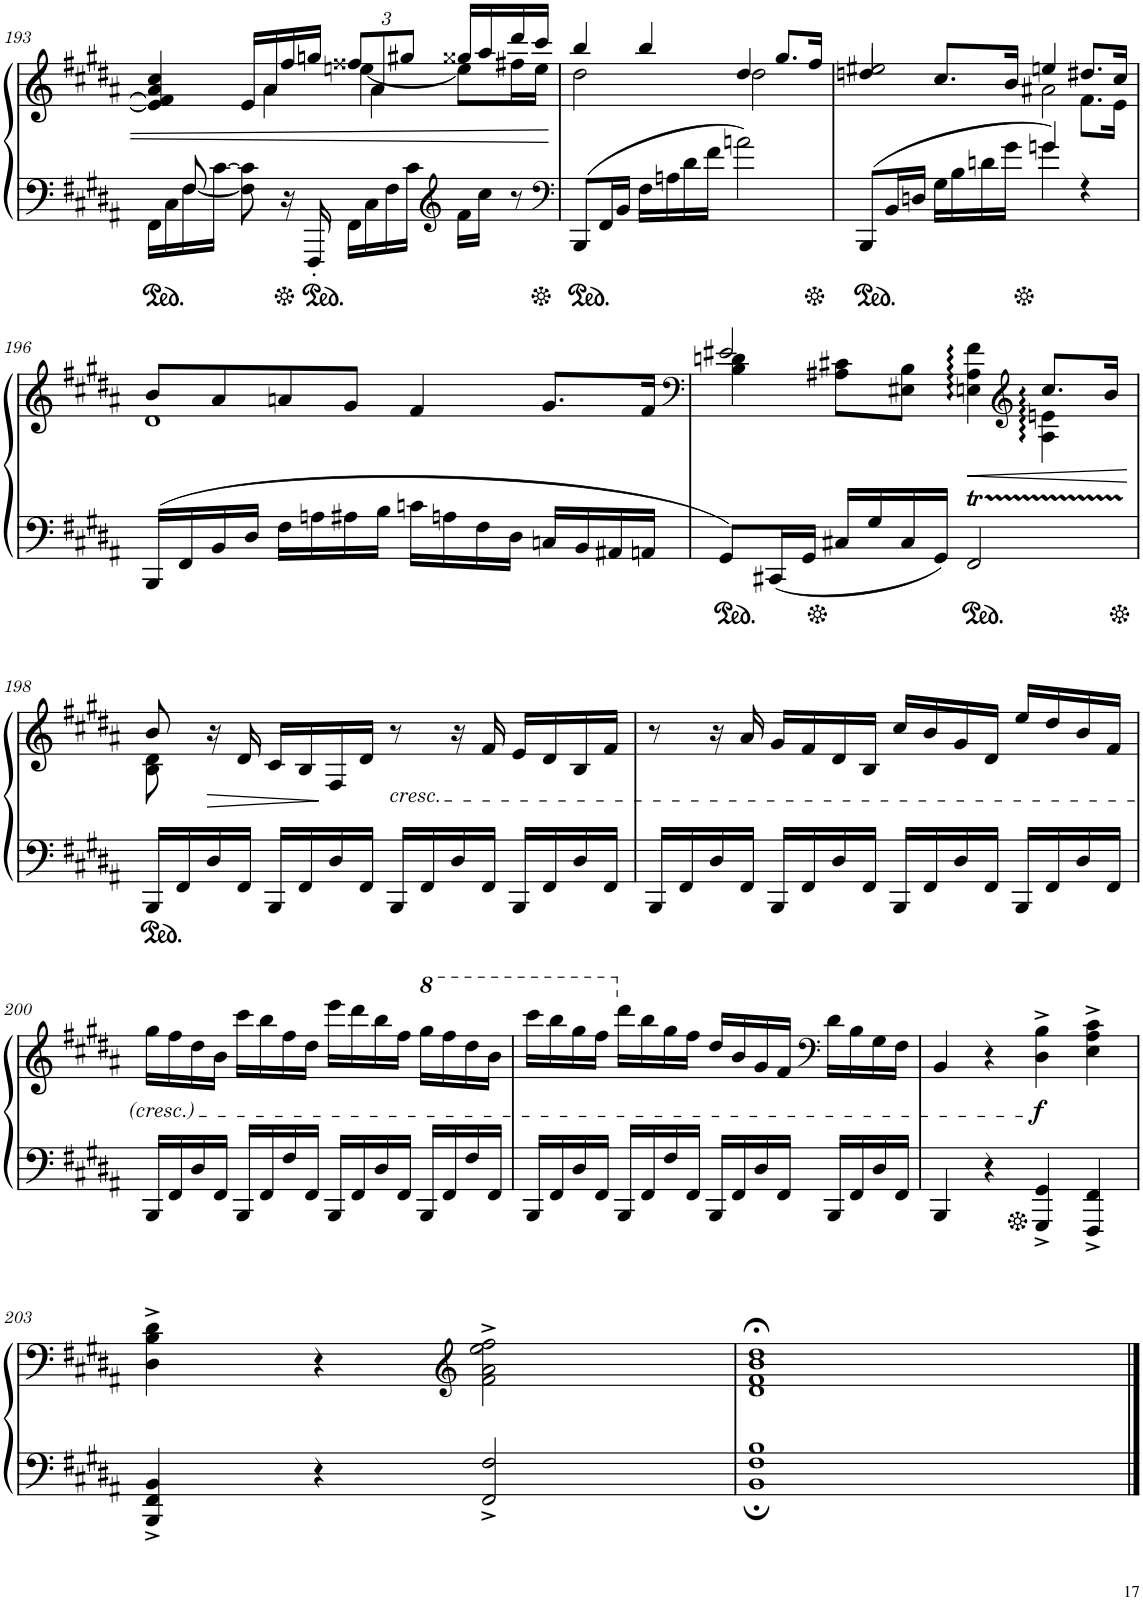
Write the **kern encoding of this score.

**kern	**kern	**dynam
*part1	*part1	*part1
*staff2	*staff1	*staff1/2
*I"Pianinas	*	*
!!LO:PB:g=z
*clefF4	*clefG2	*
*k[f#c#g#d#a#]	*k[f#c#g#d#a#]	*
*M4/4	*M4/4	*
*met(c)	*met(c)	*
=193	=193	=193
*^	*^	*
*	*	*	*^	*
*	*	*	*	*^	*
16FF#\LL	8ryy	4e/] 4f#/] 4a#/ 4cc#/	2ryy	16ryy	2ryy	.
16C#\	.	.	.	16ryy@	.	.
16F#\	[<8F#/	.	.	16ryy@	.	.
[>16c#\JJ	.	.	.	16ryy@	.	.
8F#\] 8c#\]	2.ryy	16e/LL	.	16ryy@	.	.
.	.	16a#/	.	4a#\	.	.
16r	.	16ff#/	.	.	.	.
16FFF#'</	.	16ggn/JJ	.	.	.	.
*	*	*Xbrackettup	*	*	*brackettup	*
16FF#\LL	.	12ff##X/L	[4een\	.	12ryy	.
16C#\	.	.	.	4..ryy	.	.
.	.	12a#/	.	.	6a#\	.
16F#\	.	.	.	.	.	.
.	.	12gg#X/J	.	.	.	.
16c#\JJ	.	.	.	.	.	.
*clefG2	*	*	*	*	*	*
16f#\LL	.	16gg##X/LL	8ee\L]	.	4ryy	.
16cc#\JJ	.	16aa#/	.	.	.	.
8r	.	16ddd#/	16ff#X\L	.	.	.
.	.	16ccc#/JJ	16ee\JJ	.	.	.
*v	*v	*	*	*	*	*
*	*v	*v	*v	*v	*
=194	=194	=194
*clefF4	*	*
*	*^	*
8BBB/L	4bb/	2dd#\	.
16FF#/L	.	.	.
16BB/JJ	.	.	.
16F#\LL	4bb/	.	.
16An\	.	.	.
16d#\	.	.	.
16f#\JJ	.	.	.
2an\	4dd#/	2dd#\	.
.	8.gg#/L	.	.
.	16ff#/Jk	.	.
=195	=195	=195	=195
*^	*	*^	*
8BBB/L	2ryy	2ee#X/	4ddn/	2.ryy	.
16BB/L	.	.	.	.	.
16Dn/JJ	.	.	.	.	.
16G#\LL	.	.	8.cc#/L	.	.
16B\	.	.	.	.	.
16dn\	.	.	.	.	.
16g#\JJ	.	.	16b/Jk	.	.
4gn/	4g\	4een/	2a#X\	.	.
4r	4ryy	8.dd#X/L	.	8.f#\L	.
.	.	16cc#/Jk	.	16e\Jk	.
*v	*v	*	*	*	*
*	*	*v	*v	*
!!LO:LB:g=z
=196	=196	=196	=196
16BBB/LL	8b/L	1d#	.
16FF#/	.	.	.
16BB/	8a#/	.	.
16D#/JJ	.	.	.
16F#\LL	8an/	.	.
16An\	.	.	.
16A#X\	8g#/J	.	.
16B\JJ	.	.	.
16cn\LL	4f#/	.	.
16An\	.	.	.
16F#\	.	.	.
16D#\JJ	.	.	.
16Cn/LL	8.g#/L	.	.
16BB/	.	.	.
16AA#X/	.	.	.
16AAn/JJ	16f#/Jk	.	.
=197	=197	=197	=197
*	*clefF4	*	*
8GG#/L	2e#X/	4B\ 4dn\	.
16CC#X/L	.	.	.
16GG#/JJ	.	.	.
16C#X/LL	.	8A#X\ 8c#X\L	.
16G#/	.	.	.
16C#/	.	8E#X\ 8B\J	.
16GG#/JJ	.	.	.
!	!	!	!LO:HP:b
2FF#T/	4En\ 4A#\ 4f#\	4ryy	<
*	*clefG2	*	*
.	8.cc#/L	4A#\ 4en\	.
.	16b/Jk	.	.
!!LO:LB:g=z	!!
=198	=198	=198	=198
16BBB/LL	8b/	8B\ 8d#\	.
16FF#/	.	.	.
16D#/	16r	2..ryy	.
16FF#/JJ	16d#/	.	.
16BBB/LL	16c#/LL	.	.
16FF#/	16B/	.	.
16D#/	16F#/	.	[
16FF#/JJ	16d#/JJ	.	.
!	!LO:TX:b:i:t=cresc.	!	!
16BBB/LL	8r	.	.
16FF#/	.	.	.
16D#/	16r	.	.
16FF#/JJ	16f#/	.	.
16BBB/LL	16e/LL	.	.
16FF#/	16d#/	.	.
16D#/	16B/	.	.
16FF#/JJ	16f#/JJ	.	.
*	*v	*v	*
=199	=199	=199
16BBB/LL	8r	.
16FF#/	.	.
16D#/	16r	.
16FF#/JJ	16a#/	.
16BBB/LL	16g#/LL	.
16FF#/	16f#/	.
16D#/	16d#/	.
16FF#/JJ	16B/JJ	.
16BBB/LL	16cc#/LL	.
16FF#/	16b/	.
16D#/	16g#/	.
16FF#/JJ	16d#/JJ	.
16BBB/LL	16ee/LL	.
16FF#/	16dd#/	.
16D#/	16b/	.
16FF#/JJ	16f#/JJ	.
!!LO:LB:g=z
=200	=200	=200
16BBB/LL	16gg#\LL	.
16FF#/	16ff#\	.
16D#/	16dd#\	.
16FF#/JJ	16b\JJ	.
16BBB/LL	16ccc#\LL	.
16FF#/	16bb\	.
16F#/	16ff#\	.
16FF#/JJ	16dd#\JJ	.
16BBB/LL	16eee\LL	.
16FF#/	16ddd#\	.
16D#/	16bb\	.
16FF#/JJ	16ff#\JJ	.
*	*8va	*
16BBB/LL	16ggg#\LL	.
16FF#/	16fff#\	.
16F#/	16ddd#\	.
16FF#/JJ	16bb\JJ	.
=201	=201	=201
16BBB/LL	16cccc#\LL	.
16FF#/	16bbb\	.
16D#/	16ggg#\	.
16FF#/JJ	16fff#\JJ	.
*	*X8va	*
16BBB/LL	16ddd#\LL	.
16FF#/	16bb\	.
16F#/	16gg#\	.
16FF#/JJ	16ff#\JJ	.
16BBB/LL	16dd#/LL	.
16FF#/	16b/	.
16D#/	16g#/	.
16FF#/JJ	16f#/JJ	.
*	*clefF4	*
16BBB/LL	16d#\LL	.
16FF#/	16B\	.
16D#/	16G#\	.
16FF#/JJ	16F#\JJ	.
=202	=202	=202
4BBB/	4BB/	.
4r	4r	.
!	!	!LO:DY:b
4GGG#/^ 4GG#/^	4D#\^ 4B\^	f
4FFF#/^ 4FF#/^	4E\^ 4A#\^ 4c#\^	.
!!LO:LB:g=z
=203	=203	=203
4BBB/^ 4FF#/^ 4BB/^	4D#\^ 4B\^ 4d#\^	.
4r	4r	.
*	*clefG2	*
2FF#/^ 2F#/^	2f#\^ 2a#\^ 2ee\^ 2ff#\^	.
=204	=204	=204
1BB; 1F#; 1B;	1d#;< 1f#;< 1b;< 1dd#;<	.
==	==	==
*-	*-	*-
